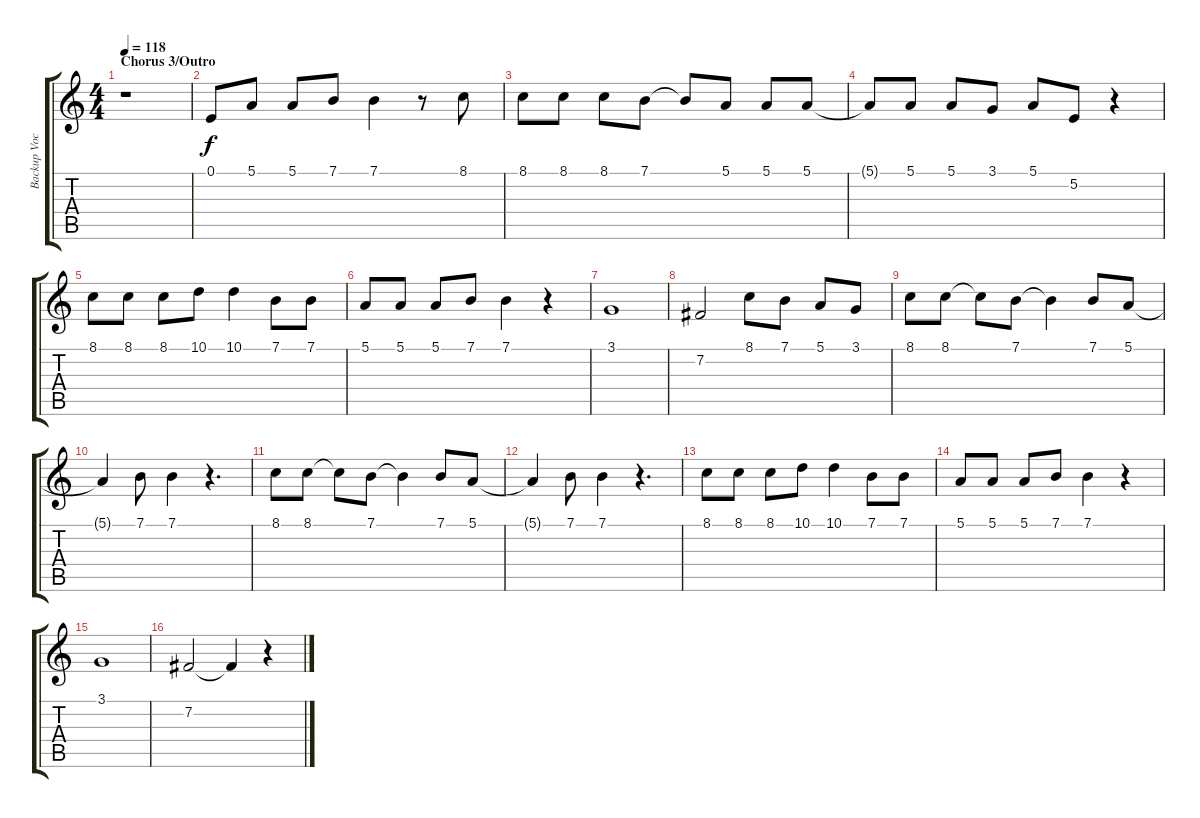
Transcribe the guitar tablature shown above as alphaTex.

\track ("Backup Vocals" "Backup Voc") {instrument altosax}
\staff {score tabs}
\tuning (E4 B3 G3 D3 A2 E2) {hide}
\ts (4 4)
\section ("" "Chorus 3/Outro")
\tempo 118
\clef g2
\ks c
r.1{dy f} |
0.1.8 5.1.8 5.1.8 7.1.8 7.1.4 r.8 8.1.8 |
8.1.8 8.1.8 8.1.8 7.1.8 7.1{t}.8 5.1.8 5.1.8 5.1.8 |
5.1{t}.8 5.1.8 5.1.8 3.1.8 5.1.8 5.2.8 r.4 |
8.1.8 8.1.8 8.1.8 10.1.8 10.1.4 7.1.8 7.1.8 |
5.1.8 5.1.8 5.1.8 7.1.8 7.1.4 r.4 |
3.1.1 |
7.2.2 8.1.8 7.1.8 5.1.8 3.1.8 |
8.1.8 8.1.8 8.1{t}.8 7.1.8 7.1{t}.4 7.1.8 5.1.8 |
5.1{t}.4 7.1.8 7.1.4 r.4{d} |
8.1.8 8.1.8 8.1{t}.8 7.1.8 7.1{t}.4 7.1.8 5.1.8 |
5.1{t}.4 7.1.8 7.1.4 r.4{d} |
8.1.8 8.1.8 8.1.8 10.1.8 10.1.4 7.1.8 7.1.8 |
5.1.8 5.1.8 5.1.8 7.1.8 7.1.4 r.4 |
3.1.1 |
7.2.2 7.2{t}.4 r.4
